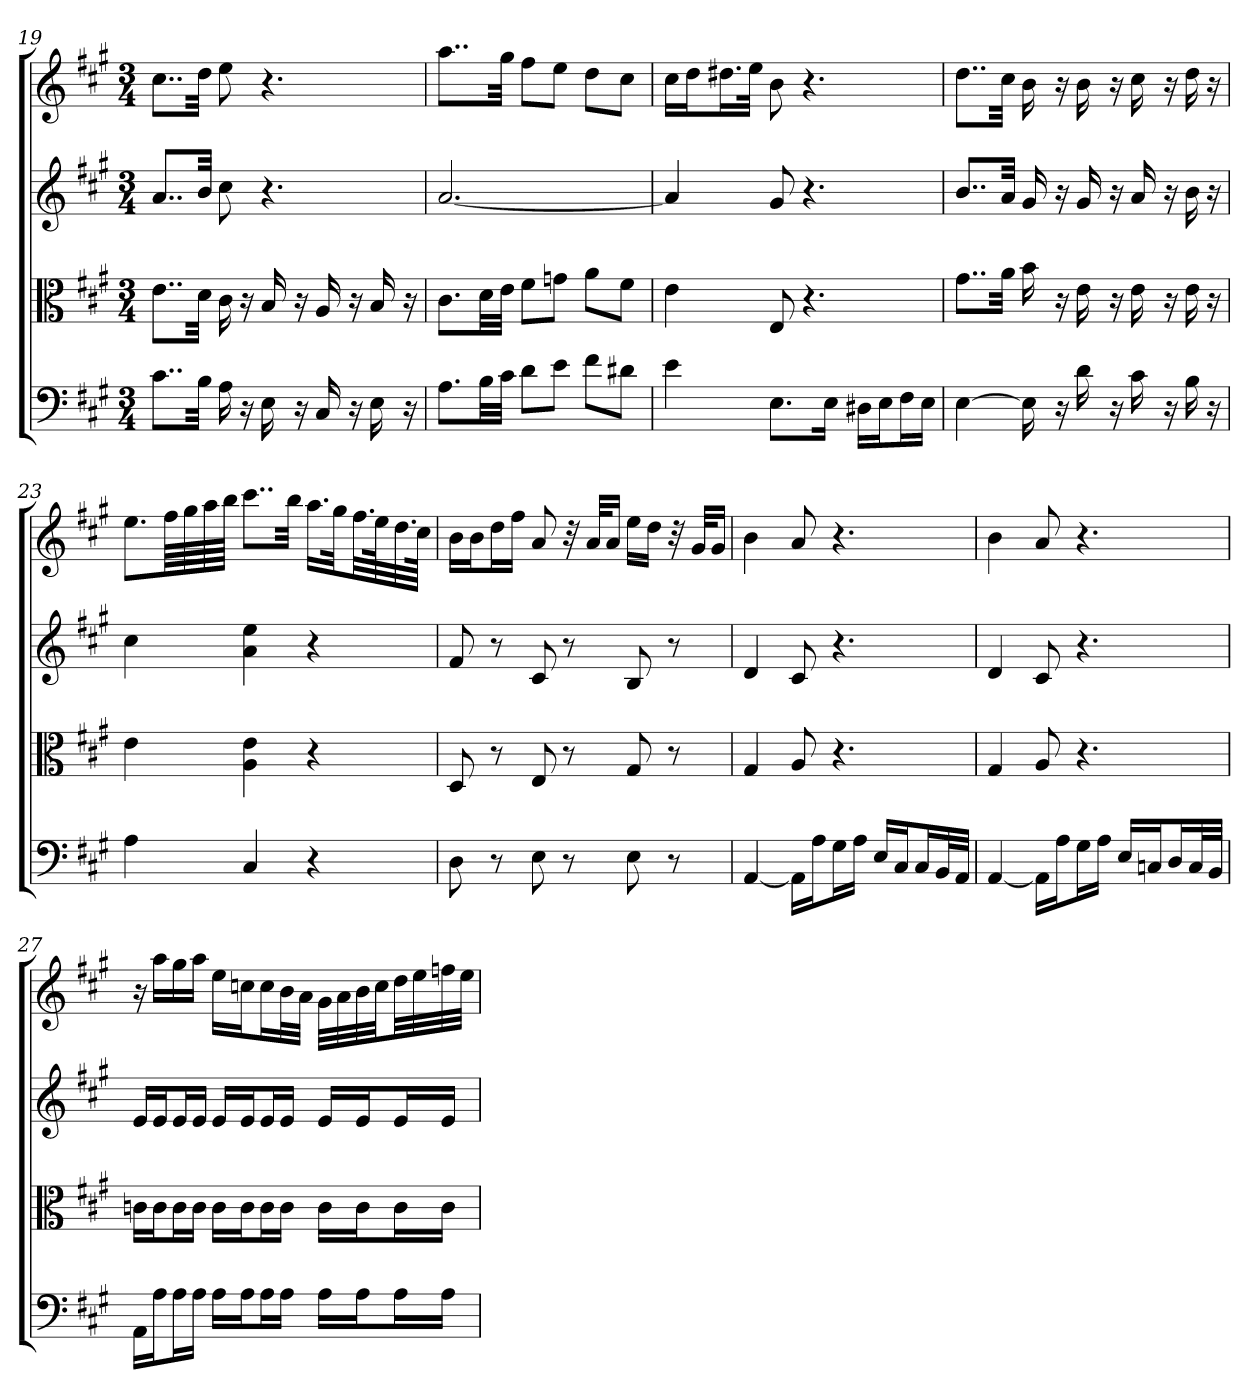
**kern	**kern	**kern	**kern
*part4	*part3	*part2	*part1
*staff4	*staff3	*staff2	*staff1
*clefF4	*clefC3	*	*
*k[f#c#g#]	*k[f#c#g#]	*k[f#c#g#]	*k[f#c#g#]
*A:	*A:	*A:	*A:
*M3/4	*M3/4	*M3/4	*M3/4
=19	=19	=19	=19
8..c#\L	8..e\L	8..aL	8..cc#L
32B\Jkk	32d\Jkk	32bJkk	32ddJkk
16A	16c#	8cc#	8ee
16r	16r	.	.
16E	16B	4.r	4.r
16r	16r	.	.
16C#	16A	.	.
16r	16r	.	.
16E	16B	.	.
16r	16r	.	.
=20	=20	=20	=20
8.A\L	8.c#\L	[2.a	8..aaL
32B\LL	32d\LL	.	.
32c#\JJJ	32e\JJJ	.	32gg#Jkk
8d\L	8f#\L	.	8ff#L
8e\J	8gn\J	.	8eeJ
8f#\L	8a\L	.	8ddL
8d#X\J	8f#\J	.	8cc#J
=21	=21	=21	=21
4e	4e	4a]	16cc#LL
.	.	.	16ddJ
.	.	.	16.dd#XL
.	.	.	32eeJJk
8.E\L	8E	8g#	8b
.	4.r	4.r	4.r
16E\Jk	.	.	.
16D#X\LL	.	.	.
16E\J	.	.	.
16F#\L	.	.	.
16E\JJ	.	.	.
=22	=22	=22	=22
[4E	8..g#\L	8..bL	8..ddL
.	32a\Jkk	32aJkk	32cc#Jkk
16E]	16b	16g#	16b
16r	16r	16r	16r
16d	16e	16g#	16b
16r	16r	16r	16r
16c#	16e	16a	16cc#
16r	16r	16r	16r
16B	16e	16b	16dd
16r	16r	16r	16r
=23	=23	=23	=23
4A	4e	4cc#	8.eeL
.	.	.	64ff#LLL
.	.	.	64gg#
.	.	.	64aa
.	.	.	64bbJJJJ
4C#	4A 4e	4a 4ee	8..ccc#L
.	.	.	32bbJkk
4r	4r	4r	16.aaLL
.	.	.	32gg#Jk
.	.	.	32.ff#LL
.	.	.	64eeK
.	.	.	32.dd
.	.	.	64cc#JJJk
=24	=24	=24	=24
8D	8D	8f#	16bLL
.	.	.	16bJ
8r	8r	8r	16ddL
.	.	.	16ff#JJ
8E	8E	8c#	8a
8r	8r	8r	32r
.	.	.	32aKLL
.	.	.	16aJJ
8E	8G#	8B	16eeLL
.	.	.	16ddJJ
8r	8r	8r	32r
.	.	.	32g#KLL
.	.	.	16g#JJ
=25	=25	=25	=25
[4AA	4G#	4d	4b
16AA\LL]	8A	8c#	8a
16A\J	.	.	.
16G#\L	4.r	4.r	4.r
16A\JJ	.	.	.
16E/LL	.	.	.
16C#/J	.	.	.
16C#/L	.	.	.
32BB/L	.	.	.
32AA/JJJ	.	.	.
=26	=26	=26	=26
[4AA	4G#	4d	4b
16AA\LL]	8A	8c#	8a
16A\J	.	.	.
16G#\L	4.r	4.r	4.r
16A\JJ	.	.	.
16E/LL	.	.	.
16Cn/J	.	.	.
16D/L	.	.	.
32C/L	.	.	.
32BB/JJJ	.	.	.
=27	=27	=27	=27
16AA\LL	16cn\LL	16eLL	16r
16A\J	16c\J	16eJ	16aaLL
16A\L	16c\L	16eL	16gg#
16A\JJ	16c\JJ	16eJJ	16aaJJ
16A\LL	16c\LL	16eLL	16eeLL
16A\J	16c\J	16eJ	16ccnJ
16A\L	16c\L	16eL	16ccL
16A\JJ	16c\JJ	16eJJ	32bL
.	.	.	32aJJJ
16A\LL	16c\LL	16eLL	32g#LLL
.	.	.	32a
16A\J	16c\J	16eJ	32b
.	.	.	32ccJJ
16A\L	16c\L	16eL	32ddLL
.	.	.	32ee
16A\JJ	16c\JJ	16eJJ	32ffn
.	.	.	32eeJJJ
=	=	=	=
*-	*-	*-	*-
